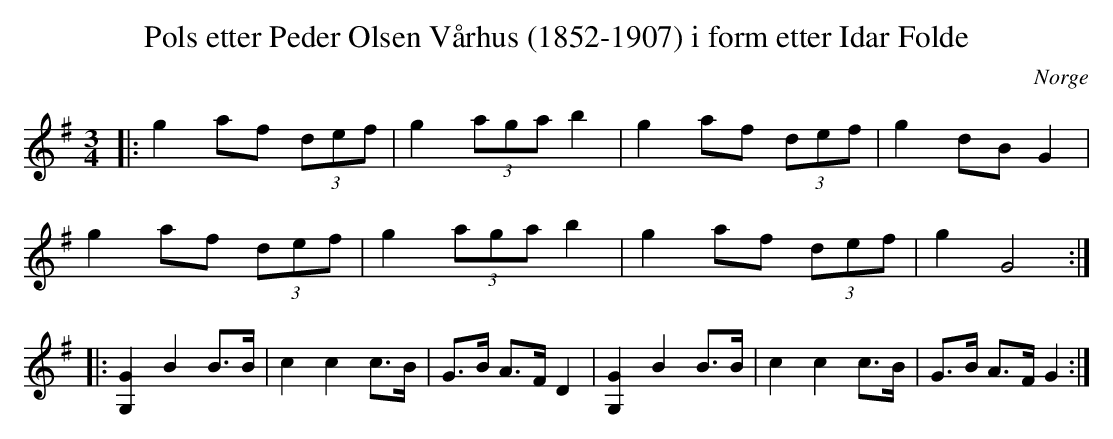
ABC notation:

X:1
T:Pols etter Peder Olsen Vårhus (1852-1907) i form etter Idar Folde
O:Norge
M:3/4
L:1/8
K:G
|: g2 af (3def | g2 (3aga b2 | g2 af (3def | g2 dB G2 |
   g2 af (3def | g2 (3aga b2 | g2 af (3def | g2 G4 :|
|: [G,G]2B2 B>B  | c2 c2 c>B | G>B A>F D2 | [G,G]2B2 B>B  | c2 c2 c>B | G>B A>F G2 :|
